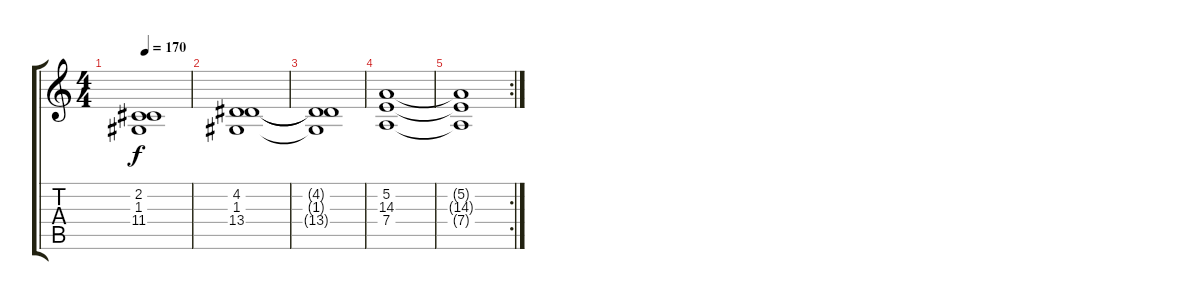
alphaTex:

\track "" {instrument stringensemble1}
\staff {score tabs}
\tuning (E4 B3 G3 D3 A2 E2) {hide}
\ts (4 4)
\tempo 170
\clef g2
\ks c
(2.2{t} 1.3{t} 11.4{t}).1{dy f} |
(4.2 1.3 13.4).1 |
(4.2{t} 1.3{t} 13.4{t}).1 |
(5.2 14.3 7.4).1 |
\rc 2
(5.2{t} 14.3{t} 7.4{t}).1
